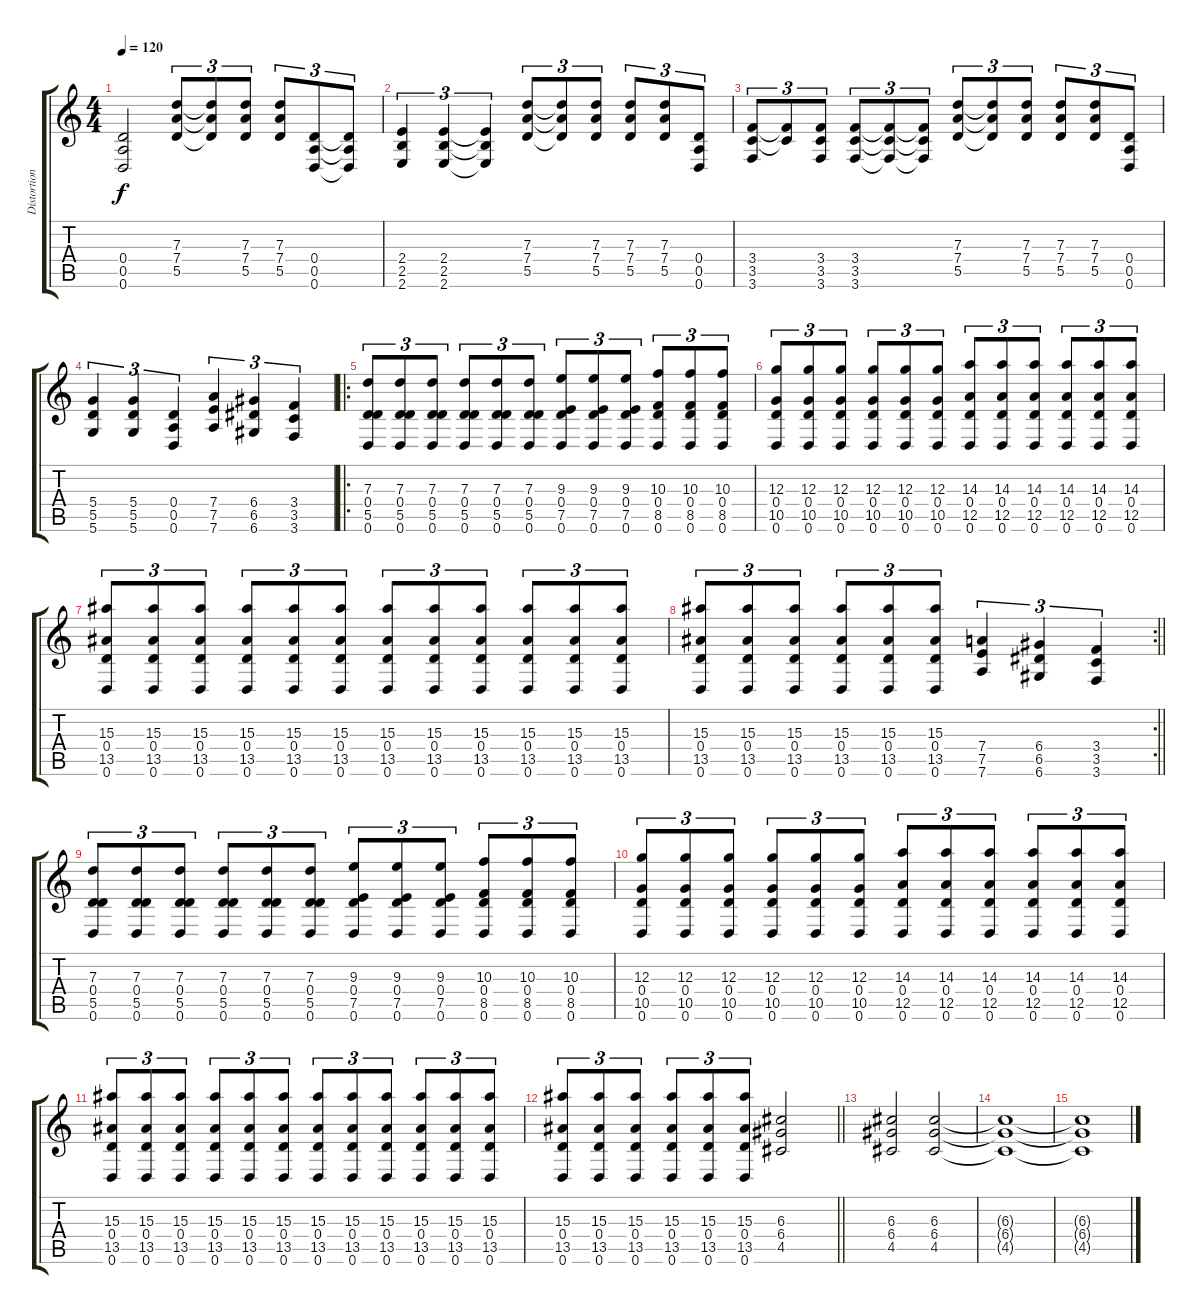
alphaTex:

\track ("Distortion guitar" "Distortion") {instrument distortionguitar}
\staff {score tabs}
\tuning (E4 B3 G3 D3 A2 D2) {hide}
\ts (4 4)
\tempo 120
\clef g2
\ks c
(0.4 0.5 0.6).2{dy f} (7.3 7.4 5.5).8{tu (3 2)} (7.3{t} 7.4{t} 5.5{t}).8{tu (3 2)} (7.3 7.4 5.5).8{tu (3 2)} (7.3 7.4 5.5).8{tu (3 2)} (0.4 0.5 0.6).8{tu (3 2)} (0.4{t} 0.5{t} 0.6{t}).8{tu (3 2)} |
(2.4 2.5 2.6).4{tu (3 2)} (2.4 2.5 2.6).4{tu (3 2)} (2.4{t} 2.5{t} 2.6{t}).4{tu (3 2)} (7.3 7.4 5.5).8{tu (3 2)} (7.3{t} 7.4{t} 5.5{t}).8{tu (3 2)} (7.3 7.4 5.5).8{tu (3 2)} (7.3 7.4 5.5).8{tu (3 2)} (7.3 7.4 5.5).8{tu (3 2)} (0.4 0.5 0.6).8{tu (3 2)} |
(3.4 3.5 3.6).8{tu (3 2)} (3.4{t} 3.5{t}).8{tu (3 2)} (3.4 3.5 3.6).8{tu (3 2)} (3.4 3.5 3.6).8{tu (3 2)} (3.4{t} 3.5{t} 3.6{t}).8{tu (3 2)} (3.4{t} 3.5{t} 3.6{t}).8{tu (3 2)} (7.3 7.4 5.5).8{tu (3 2)} (7.3{t} 7.4{t} 5.5{t}).8{tu (3 2)} (7.3 7.4 5.5).8{tu (3 2)} (7.3 7.4 5.5).8{tu (3 2)} (7.3 7.4 5.5).8{tu (3 2)} (0.4 0.5 0.6).8{tu (3 2)} |
(5.4 5.5 5.6).4{tu (3 2)} (5.4 5.5 5.6).4{tu (3 2)} (0.4 0.5 0.6).4{tu (3 2)} (7.4 7.5 7.6).4{tu (3 2)} (6.4 6.5 6.6).4{tu (3 2)} (3.4 3.5 3.6).4{tu (3 2)} |
\ro
(7.3 0.4 5.5 0.6).8{tu (3 2)} (7.3 0.4 5.5 0.6).8{tu (3 2)} (7.3 0.4 5.5 0.6).8{tu (3 2)} (7.3 0.4 5.5 0.6).8{tu (3 2)} (7.3 0.4 5.5 0.6).8{tu (3 2)} (7.3 0.4 5.5 0.6).8{tu (3 2)} (9.3 0.4 7.5 0.6).8{tu (3 2)} (9.3 0.4 7.5 0.6).8{tu (3 2)} (9.3 0.4 7.5 0.6).8{tu (3 2)} (10.3 0.4 8.5 0.6).8{tu (3 2)} (10.3 0.4 8.5 0.6).8{tu (3 2)} (10.3 0.4 8.5 0.6).8{tu (3 2)} |
(12.3 0.4 10.5 0.6).8{tu (3 2)} (12.3 0.4 10.5 0.6).8{tu (3 2)} (12.3 0.4 10.5 0.6).8{tu (3 2)} (12.3 0.4 10.5 0.6).8{tu (3 2)} (12.3 0.4 10.5 0.6).8{tu (3 2)} (12.3 0.4 10.5 0.6).8{tu (3 2)} (14.3 0.4 12.5 0.6).8{tu (3 2)} (14.3 0.4 12.5 0.6).8{tu (3 2)} (14.3 0.4 12.5 0.6).8{tu (3 2)} (14.3 0.4 12.5 0.6).8{tu (3 2)} (14.3 0.4 12.5 0.6).8{tu (3 2)} (14.3 0.4 12.5 0.6).8{tu (3 2)} |
(15.3 0.4 13.5 0.6).8{tu (3 2)} (15.3 0.4 13.5 0.6).8{tu (3 2)} (15.3 0.4 13.5 0.6).8{tu (3 2)} (15.3 0.4 13.5 0.6).8{tu (3 2)} (15.3 0.4 13.5 0.6).8{tu (3 2)} (15.3 0.4 13.5 0.6).8{tu (3 2)} (15.3 0.4 13.5 0.6).8{tu (3 2)} (15.3 0.4 13.5 0.6).8{tu (3 2)} (15.3 0.4 13.5 0.6).8{tu (3 2)} (15.3 0.4 13.5 0.6).8{tu (3 2)} (15.3 0.4 13.5 0.6).8{tu (3 2)} (15.3 0.4 13.5 0.6).8{tu (3 2)} |
\rc 2
\barLineRight lightlight
(15.3 0.4 13.5 0.6).8{tu (3 2)} (15.3 0.4 13.5 0.6).8{tu (3 2)} (15.3 0.4 13.5 0.6).8{tu (3 2)} (15.3 0.4 13.5 0.6).8{tu (3 2)} (15.3 0.4 13.5 0.6).8{tu (3 2)} (15.3 0.4 13.5 0.6).8{tu (3 2)} (7.4 7.5 7.6).4{tu (3 2)} (6.4 6.5 6.6).4{tu (3 2)} (3.4 3.5 3.6).4{tu (3 2)} |
(7.3 0.4 5.5 0.6).8{tu (3 2)} (7.3 0.4 5.5 0.6).8{tu (3 2)} (7.3 0.4 5.5 0.6).8{tu (3 2)} (7.3 0.4 5.5 0.6).8{tu (3 2)} (7.3 0.4 5.5 0.6).8{tu (3 2)} (7.3 0.4 5.5 0.6).8{tu (3 2)} (9.3 0.4 7.5 0.6).8{tu (3 2)} (9.3 0.4 7.5 0.6).8{tu (3 2)} (9.3 0.4 7.5 0.6).8{tu (3 2)} (10.3 0.4 8.5 0.6).8{tu (3 2)} (10.3 0.4 8.5 0.6).8{tu (3 2)} (10.3 0.4 8.5 0.6).8{tu (3 2)} |
(12.3 0.4 10.5 0.6).8{tu (3 2)} (12.3 0.4 10.5 0.6).8{tu (3 2)} (12.3 0.4 10.5 0.6).8{tu (3 2)} (12.3 0.4 10.5 0.6).8{tu (3 2)} (12.3 0.4 10.5 0.6).8{tu (3 2)} (12.3 0.4 10.5 0.6).8{tu (3 2)} (14.3 0.4 12.5 0.6).8{tu (3 2)} (14.3 0.4 12.5 0.6).8{tu (3 2)} (14.3 0.4 12.5 0.6).8{tu (3 2)} (14.3 0.4 12.5 0.6).8{tu (3 2)} (14.3 0.4 12.5 0.6).8{tu (3 2)} (14.3 0.4 12.5 0.6).8{tu (3 2)} |
(15.3 0.4 13.5 0.6).8{tu (3 2)} (15.3 0.4 13.5 0.6).8{tu (3 2)} (15.3 0.4 13.5 0.6).8{tu (3 2)} (15.3 0.4 13.5 0.6).8{tu (3 2)} (15.3 0.4 13.5 0.6).8{tu (3 2)} (15.3 0.4 13.5 0.6).8{tu (3 2)} (15.3 0.4 13.5 0.6).8{tu (3 2)} (15.3 0.4 13.5 0.6).8{tu (3 2)} (15.3 0.4 13.5 0.6).8{tu (3 2)} (15.3 0.4 13.5 0.6).8{tu (3 2)} (15.3 0.4 13.5 0.6).8{tu (3 2)} (15.3 0.4 13.5 0.6).8{tu (3 2)} |
\barLineRight lightlight
(15.3 0.4 13.5 0.6).8{tu (3 2)} (15.3 0.4 13.5 0.6).8{tu (3 2)} (15.3 0.4 13.5 0.6).8{tu (3 2)} (15.3 0.4 13.5 0.6).8{tu (3 2)} (15.3 0.4 13.5 0.6).8{tu (3 2)} (15.3 0.4 13.5 0.6).8{tu (3 2)} (6.3 6.4 4.5).2 |
(6.3 6.4 4.5).2 (6.3 6.4 4.5).2{volume 1} |
(6.3{t} 6.4{t} 4.5{t}).1 |
(6.3{t} 6.4{t} 4.5{t}).1
